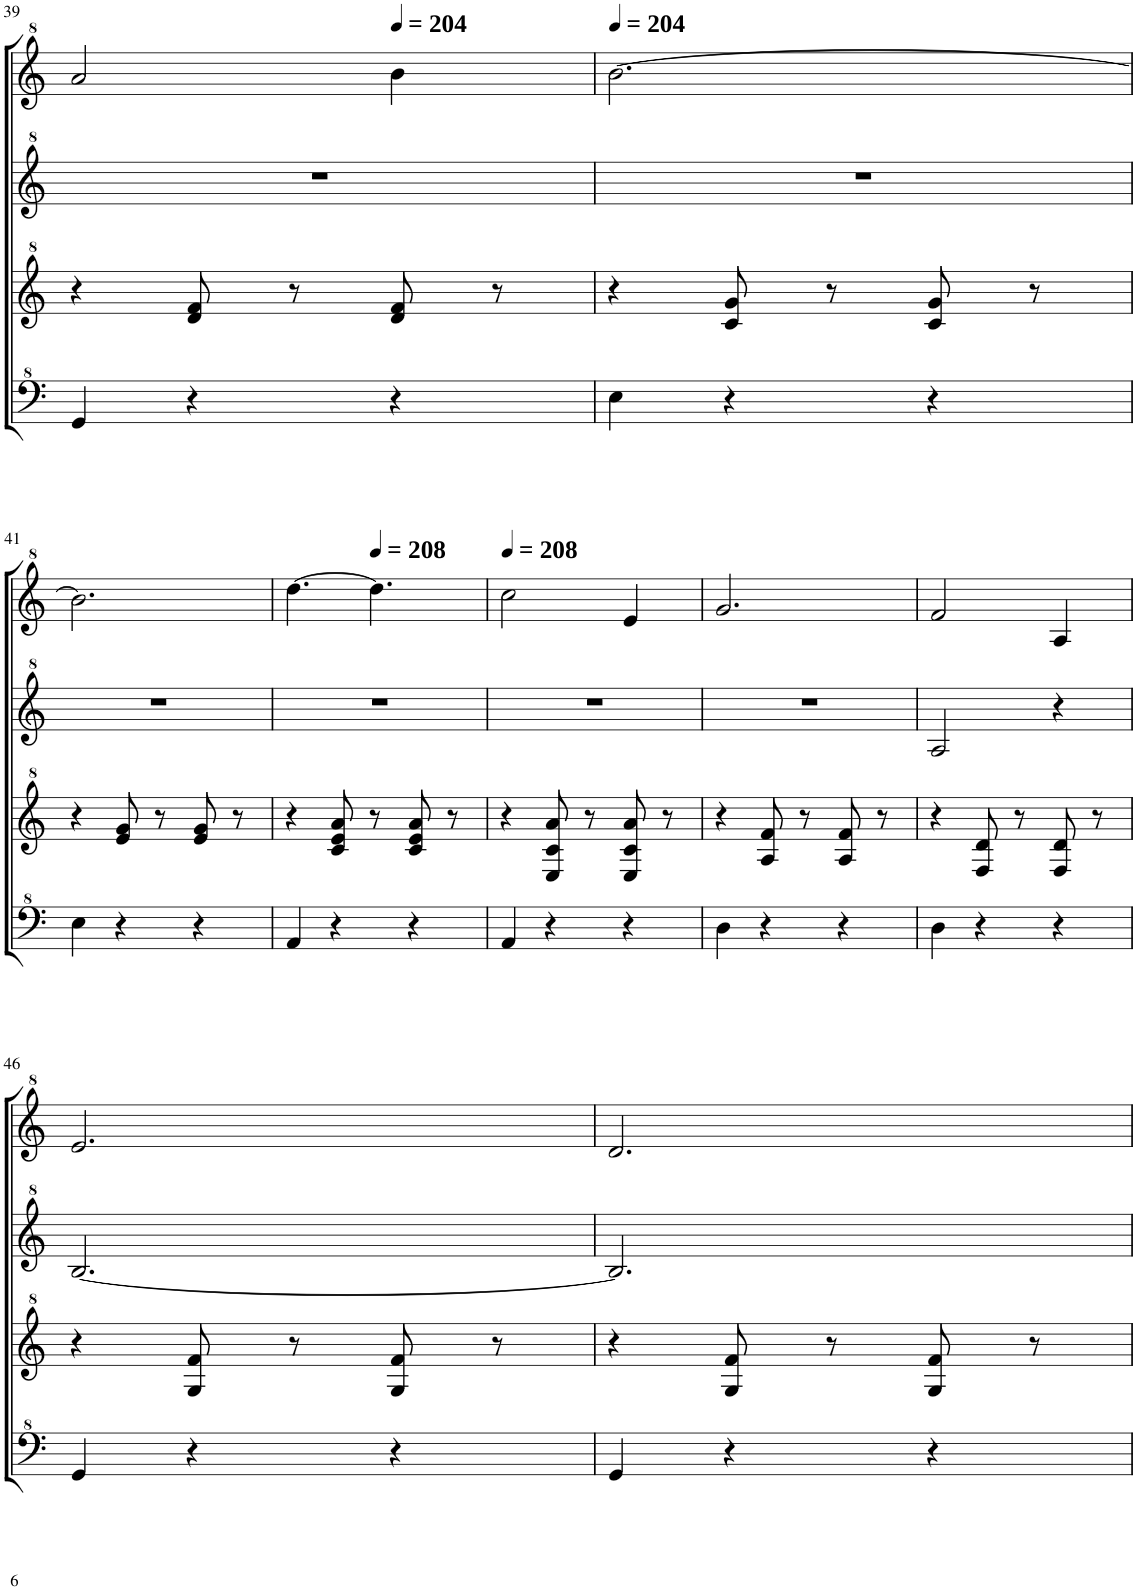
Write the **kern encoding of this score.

**kern	**kern	**kern	**kern
*part1	*part1	*part1	*part1
*staff4	*staff3	*staff2	*staff1
*I"Model III	*	*	*
!!LO:PB:g=z
*clefF^4	*clefG^2	*clefG^2	*clefG^2
*k[]	*k[]	*k[]	*k[]
*M3/4	*M3/4	*M3/4	*M3/4
=39	=39	=39	=39
4G/	4r	2.r	2aa/
4r	8dd/ 8ff/	.	.
.	8r	.	.
*	*	*	*MM204
4r	8dd/ 8ff/	.	4bb\
.	8r	.	.
=40	=40	=40	=40
*	*	*	*MM204
4e\	4r	2.r	[2.bb\
4r	8cc/ 8gg/	.	.
.	8r	.	.
4r	8cc/ 8gg/	.	.
.	8r	.	.
!!LO:LB:g=z
=41	=41	=41	=41
4e\	4r	2.r	2.bb\]
4r	8ee/ 8gg/	.	.
.	8r	.	.
4r	8ee/ 8gg/	.	.
.	8r	.	.
=42	=42	=42	=42
4A/	4r	2.r	[4.ddd\
4r	8cc/ 8ee/ 8aa/	.	.
*	*	*	*MM208
.	8r	.	4.ddd\]
4r	8cc/ 8ee/ 8aa/	.	.
.	8r	.	.
=43	=43	=43	=43
*	*	*	*MM208
4A/	4r	2.r	2ccc\
4r	8e/ 8cc/ 8aa/	.	.
.	8r	.	.
4r	8e/ 8cc/ 8aa/	.	4ee/
.	8r	.	.
=44	=44	=44	=44
4d\	4r	2.r	2.gg/
4r	8a/ 8ff/	.	.
.	8r	.	.
4r	8a/ 8ff/	.	.
.	8r	.	.
=45	=45	=45	=45
4d\	4r	2a/	2ff/
4r	8f/ 8dd/	.	.
.	8r	.	.
4r	8f/ 8dd/	4r	4a/
.	8r	.	.
!!LO:LB:g=z
=46	=46	=46	=46
4G/	4r	[2.b/	2.ee/
4r	8g/ 8ff/	.	.
.	8r	.	.
4r	8g/ 8ff/	.	.
.	8r	.	.
=47	=47	=47	=47
4G/	4r	2.b/]	2.dd/
4r	8g/ 8ff/	.	.
.	8r	.	.
4r	8g/ 8ff/	.	.
.	8r	.	.
=	=	=	=
*-	*-	*-	*-
